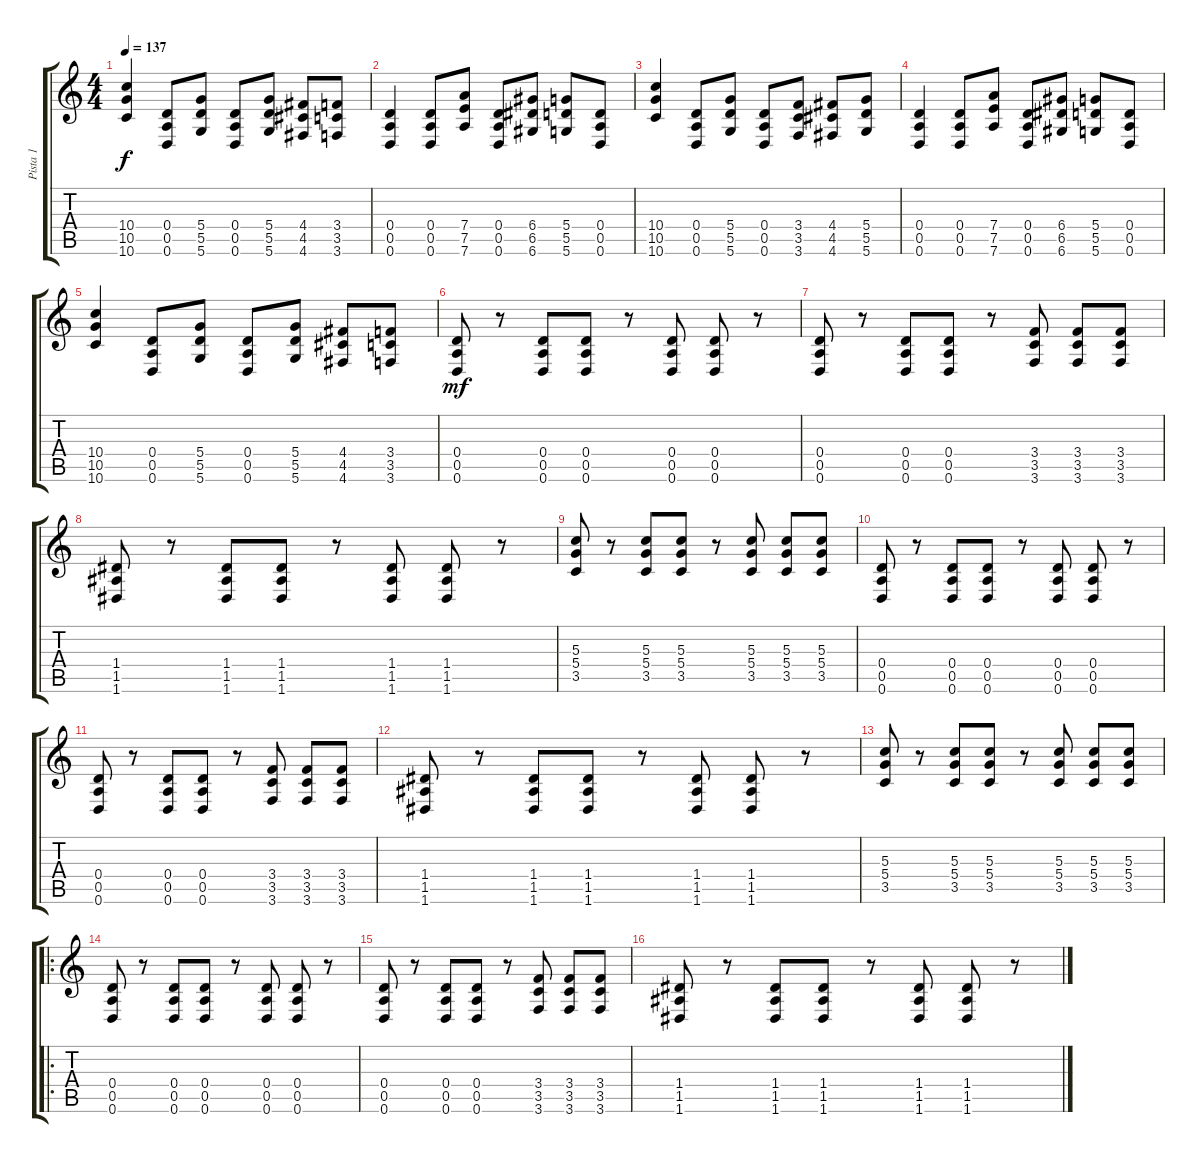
\track ("Pista 1" "Pista 1") {instrument distortionguitar}
\staff {score tabs}
\tuning (E4 B3 G3 D3 A2 D2) {hide}
\ts (4 4)
\tempo 137
\clef g2
\ks c
(10.4 10.5 10.6).4{dy f} (0.4 0.5 0.6).8 (5.4 5.5 5.6).8 (0.4 0.5 0.6).8 (5.4 5.5 5.6).8 (4.4 4.5 4.6).8 (3.4 3.5 3.6).8 |
(0.4 0.5 0.6).4 (0.4 0.5 0.6).8 (7.4 7.5 7.6).8 (0.4 0.5 0.6).8 (6.4 6.5 6.6).8 (5.4 5.5 5.6).8 (0.4 0.5 0.6).8 |
(10.4 10.5 10.6).4 (0.4 0.5 0.6).8 (5.4 5.5 5.6).8 (0.4 0.5 0.6).8 (3.4 3.5 3.6).8 (4.4 4.5 4.6).8 (5.4 5.5 5.6).8 |
(0.4 0.5 0.6).4 (0.4 0.5 0.6).8 (7.4 7.5 7.6).8 (0.4 0.5 0.6).8 (6.4 6.5 6.6).8 (5.4 5.5 5.6).8 (0.4 0.5 0.6).8 |
(10.4 10.5 10.6).4 (0.4 0.5 0.6).8 (5.4 5.5 5.6).8 (0.4 0.5 0.6).8 (5.4 5.5 5.6).8 (4.4 4.5 4.6).8 (3.4 3.5 3.6).8 |
(0.4 0.5 0.6).8{dy mf} r.8 (0.4 0.5 0.6).8 (0.4 0.5 0.6).8 r.8 (0.4 0.5 0.6).8 (0.4 0.5 0.6).8 r.8 |
(0.4 0.5 0.6).8 r.8 (0.4 0.5 0.6).8 (0.4 0.5 0.6).8 r.8 (3.4 3.5 3.6).8 (3.4 3.5 3.6).8 (3.4 3.5 3.6).8 |
(1.4 1.5 1.6).8 r.8 (1.4 1.5 1.6).8 (1.4 1.5 1.6).8 r.8 (1.4 1.5 1.6).8 (1.4 1.5 1.6).8 r.8 |
(5.3 5.4 3.5).8 r.8 (5.3 5.4 3.5).8 (5.3 5.4 3.5).8 r.8 (5.3 5.4 3.5).8 (5.3 5.4 3.5).8 (5.3 5.4 3.5).8 |
(0.4 0.5 0.6).8 r.8 (0.4 0.5 0.6).8 (0.4 0.5 0.6).8 r.8 (0.4 0.5 0.6).8 (0.4 0.5 0.6).8 r.8 |
(0.4 0.5 0.6).8 r.8 (0.4 0.5 0.6).8 (0.4 0.5 0.6).8 r.8 (3.4 3.5 3.6).8 (3.4 3.5 3.6).8 (3.4 3.5 3.6).8 |
(1.4 1.5 1.6).8 r.8 (1.4 1.5 1.6).8 (1.4 1.5 1.6).8 r.8 (1.4 1.5 1.6).8 (1.4 1.5 1.6).8 r.8 |
(5.3 5.4 3.5).8 r.8 (5.3 5.4 3.5).8 (5.3 5.4 3.5).8 r.8 (5.3 5.4 3.5).8 (5.3 5.4 3.5).8 (5.3 5.4 3.5).8 |
\ro
(0.4 0.5 0.6).8 r.8 (0.4 0.5 0.6).8 (0.4 0.5 0.6).8 r.8 (0.4 0.5 0.6).8 (0.4 0.5 0.6).8 r.8 |
(0.4 0.5 0.6).8 r.8 (0.4 0.5 0.6).8 (0.4 0.5 0.6).8 r.8 (3.4 3.5 3.6).8 (3.4 3.5 3.6).8 (3.4 3.5 3.6).8 |
(1.4 1.5 1.6).8 r.8 (1.4 1.5 1.6).8 (1.4 1.5 1.6).8 r.8 (1.4 1.5 1.6).8 (1.4 1.5 1.6).8 r.8
